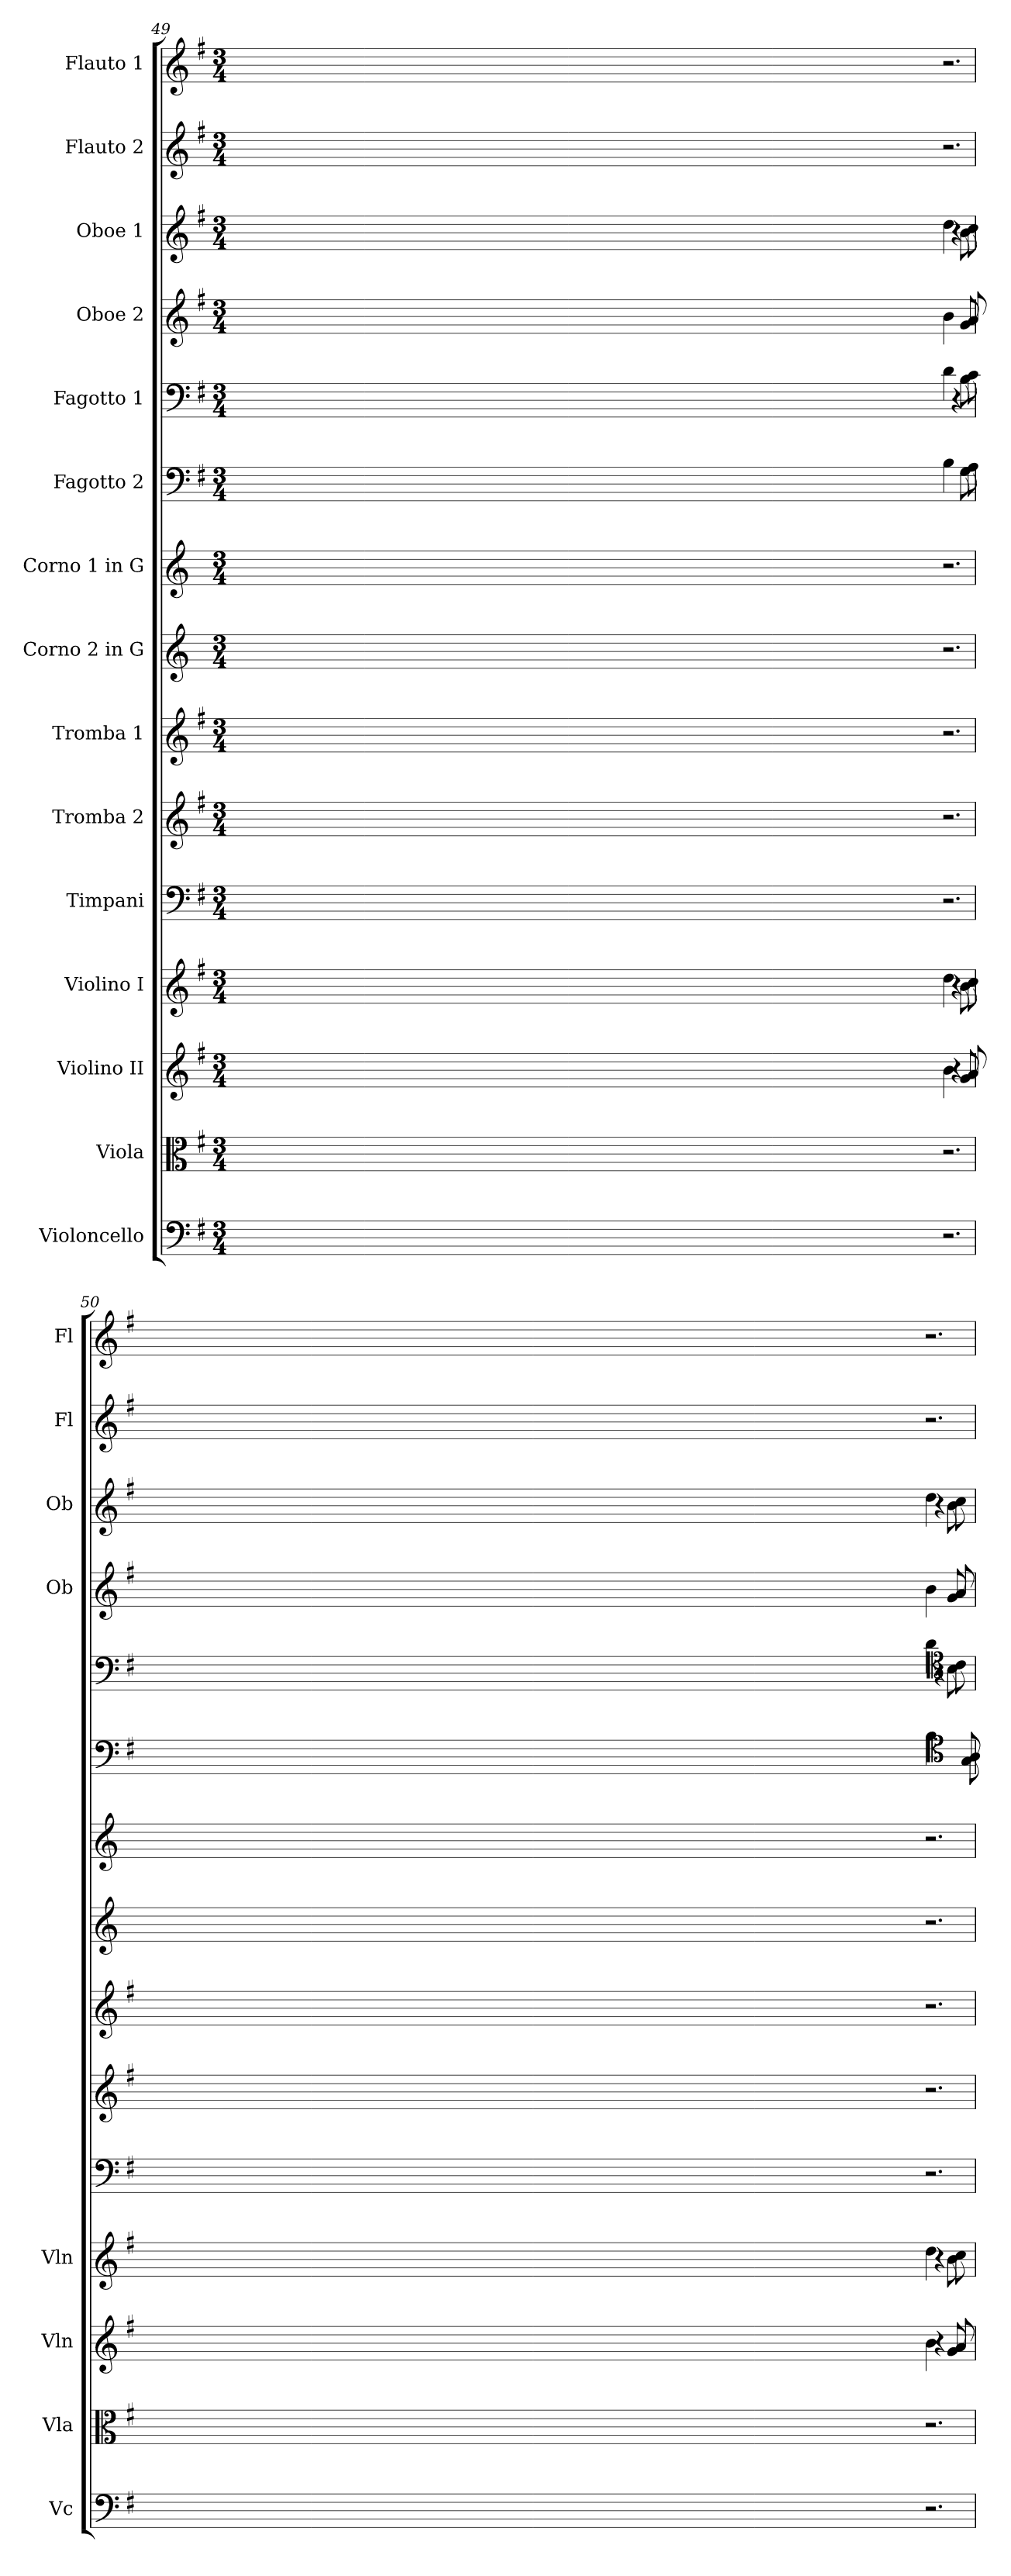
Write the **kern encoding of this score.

**kern	**kern	**kern	**kern	**kern	**kern	**kern	**kern	**kern	**kern	**kern	**kern	**kern	**kern	**kern
*part15	*part14	*part13	*part12	*part11	*part10	*part9	*part8	*part7	*part6	*part5	*part4	*part3	*part2	*part1
*staff15	*staff14	*staff13	*staff12	*staff11	*staff10	*staff9	*staff8	*staff7	*staff6	*staff5	*staff4	*staff3	*staff2	*staff1
*I"Violoncello	*I"Viola	*I"Violino II	*I"Violino I	*I"Timpani	*I"Tromba 2	*I"Tromba 1	*I"Corno 2 in G	*I"Corno 1 in G	*I"Fagotto 2	*I"Fagotto 1	*I"Oboe 2	*I"Oboe 1	*I"Flauto 2	*I"Flauto 1
*I'Vc	*I'Vla	*I'Vln	*I'Vln	*	*	*	*	*	*	*	*I'Ob	*I'Ob	*I'Fl	*I'Fl
*clefF4	*clefC3	*clefG2	*clefG2	*clefF4	*clefG2	*clefG2	*clefG2	*clefG2	*clefF4	*clefF4	*clefG2	*clefG2	*clefG2	*clefG2
*	*	*	*	*	*ITrd1c2	*ITrd1c2	*ITrd-4c-7	*ITrd-4c-7	*	*	*	*	*	*
*k[f#]	*k[f#]	*k[f#]	*k[f#]	*k[f#]	*k[b-]	*k[b-]	*k[f#]	*k[f#]	*k[f#]	*k[f#]	*k[f#]	*k[f#]	*k[f#]	*k[f#]
*G:	*G:	*G:	*G:	*G:	*F:	*F:	*G:	*G:	*G:	*G:	*G:	*G:	*G:	*G:
*M3/4	*M3/4	*M3/4	*M3/4	*M3/4	*M3/4	*M3/4	*M3/4	*M3/4	*M3/4	*M3/4	*M3/4	*M3/4	*M3/4	*M3/4
=49	=49	=49	=49	=49	=49	=49	=49	=49	=49	=49	=49	=49	=49	=49
1ryy	1ryy	1ryy	1ryy	1ryy	1ryy	1ryy	1ryy	1ryy	1ryy	1ryy	1ryy	1ryy	1ryy	1ryy
1ryy	1ryy	1ryy	1ryy	1ryy	1ryy	1ryy	1ryy	1ryy	1ryy	1ryy	1ryy	1ryy	1ryy	1ryy
1ryy	1ryy	1ryy	1ryy	1ryy	1ryy	1ryy	1ryy	1ryy	1ryy	1ryy	1ryy	1ryy	1ryy	1ryy
1ryy	1ryy	1ryy	1ryy	1ryy	1ryy	1ryy	1ryy	1ryy	1ryy	1ryy	1ryy	1ryy	1ryy	1ryy
1ryy	1ryy	1ryy	1ryy	1ryy	1ryy	1ryy	1ryy	1ryy	1ryy	1ryy	1ryy	1ryy	1ryy	1ryy
1ryy	1ryy	1ryy	1ryy	1ryy	1ryy	1ryy	1ryy	1ryy	1ryy	1ryy	1ryy	1ryy	1ryy	1ryy
1ryy	1ryy	1ryy	1ryy	1ryy	1ryy	1ryy	1ryy	1ryy	1ryy	1ryy	1ryy	1ryy	1ryy	1ryy
1ryy	1ryy	1ryy	1ryy	1ryy	1ryy	1ryy	1ryy	1ryy	1ryy	1ryy	1ryy	1ryy	1ryy	1ryy
1ryy	1ryy	1ryy	1ryy	1ryy	1ryy	1ryy	1ryy	1ryy	1ryy	1ryy	1ryy	1ryy	1ryy	1ryy
1ryy	1ryy	1ryy	1ryy	1ryy	1ryy	1ryy	1ryy	1ryy	1ryy	1ryy	1ryy	1ryy	1ryy	1ryy
1ryy	1ryy	1ryy	1ryy	1ryy	1ryy	1ryy	1ryy	1ryy	1ryy	1ryy	1ryy	1ryy	1ryy	1ryy
1ryy	1ryy	1ryy	1ryy	1ryy	1ryy	1ryy	1ryy	1ryy	1ryy	1ryy	1ryy	1ryy	1ryy	1ryy
1ryy	1ryy	1ryy	1ryy	1ryy	1ryy	1ryy	1ryy	1ryy	1ryy	1ryy	1ryy	1ryy	1ryy	1ryy
1ryy	1ryy	1ryy	1ryy	1ryy	1ryy	1ryy	1ryy	1ryy	1ryy	1ryy	1ryy	1ryy	1ryy	1ryy
1ryy	1ryy	1ryy	1ryy	1ryy	1ryy	1ryy	1ryy	1ryy	1ryy	1ryy	1ryy	1ryy	1ryy	1ryy
1ryy	1ryy	1ryy	1ryy	1ryy	1ryy	1ryy	1ryy	1ryy	1ryy	1ryy	1ryy	1ryy	1ryy	1ryy
1ryy	1ryy	1ryy	1ryy	1ryy	1ryy	1ryy	1ryy	1ryy	1ryy	1ryy	1ryy	1ryy	1ryy	1ryy
1ryy	1ryy	1ryy	1ryy	1ryy	1ryy	1ryy	1ryy	1ryy	1ryy	1ryy	1ryy	1ryy	1ryy	1ryy
1ryy	1ryy	1ryy	1ryy	1ryy	1ryy	1ryy	1ryy	1ryy	1ryy	1ryy	1ryy	1ryy	1ryy	1ryy
1ryy	1ryy	1ryy	1ryy	1ryy	1ryy	1ryy	1ryy	1ryy	1ryy	1ryy	1ryy	1ryy	1ryy	1ryy
1ryy	1ryy	1ryy	1ryy	1ryy	1ryy	1ryy	1ryy	1ryy	1ryy	1ryy	1ryy	1ryy	1ryy	1ryy
1ryy	1ryy	1ryy	1ryy	1ryy	1ryy	1ryy	1ryy	1ryy	1ryy	1ryy	1ryy	1ryy	1ryy	1ryy
1ryy	1ryy	1ryy	1ryy	1ryy	1ryy	1ryy	1ryy	1ryy	1ryy	1ryy	1ryy	1ryy	1ryy	1ryy
1ryy	1ryy	1ryy	1ryy	1ryy	1ryy	1ryy	1ryy	1ryy	1ryy	1ryy	1ryy	1ryy	1ryy	1ryy
1ryy	1ryy	1ryy	1ryy	1ryy	1ryy	1ryy	1ryy	1ryy	1ryy	1ryy	1ryy	1ryy	1ryy	1ryy
1ryy	1ryy	1ryy	1ryy	1ryy	1ryy	1ryy	1ryy	1ryy	1ryy	1ryy	1ryy	1ryy	1ryy	1ryy
1ryy	1ryy	1ryy	1ryy	1ryy	1ryy	1ryy	1ryy	1ryy	1ryy	1ryy	1ryy	1ryy	1ryy	1ryy
1ryy	1ryy	1ryy	1ryy	1ryy	1ryy	1ryy	1ryy	1ryy	1ryy	1ryy	1ryy	1ryy	1ryy	1ryy
1ryy	1ryy	1ryy	1ryy	1ryy	1ryy	1ryy	1ryy	1ryy	1ryy	1ryy	1ryy	1ryy	1ryy	1ryy
1ryy	1ryy	1ryy	1ryy	1ryy	1ryy	1ryy	1ryy	1ryy	1ryy	1ryy	1ryy	1ryy	1ryy	1ryy
1ryy	1ryy	1ryy	1ryy	1ryy	1ryy	1ryy	1ryy	1ryy	1ryy	1ryy	1ryy	1ryy	1ryy	1ryy
1ryy	1ryy	1ryy	1ryy	1ryy	1ryy	1ryy	1ryy	1ryy	1ryy	1ryy	1ryy	1ryy	1ryy	1ryy
1ryy	1ryy	1ryy	1ryy	1ryy	1ryy	1ryy	1ryy	1ryy	1ryy	1ryy	1ryy	1ryy	1ryy	1ryy
1ryy	1ryy	1ryy	1ryy	1ryy	1ryy	1ryy	1ryy	1ryy	1ryy	1ryy	1ryy	1ryy	1ryy	1ryy
1ryy	1ryy	1ryy	1ryy	1ryy	1ryy	1ryy	1ryy	1ryy	1ryy	1ryy	1ryy	1ryy	1ryy	1ryy
1ryy	1ryy	1ryy	1ryy	1ryy	1ryy	1ryy	1ryy	1ryy	1ryy	1ryy	1ryy	1ryy	1ryy	1ryy
2ryy	2ryy	2ryy	2ryy	2ryy	2ryy	2ryy	2ryy	2ryy	2ryy	2ryy	2ryy	2ryy	2ryy	2ryy
2.r	2.r	4b	4dd	2.r	2.r	2.r	2.r	2.r	4B	4d	4b	4dd	2.r	2.r
.	.	4r	4r	.	.	.	.	.	4ryy	4r	4ryy	4r	.	.
.	.	8g	8b	.	.	.	.	.	8G	8B	8g	8b	.	.
.	.	8a	8cc	.	.	.	.	.	8A	8c	8a	8cc	.	.
=50	=50	=50	=50	=50	=50	=50	=50	=50	=50	=50	=50	=50	=50	=50
1ryy	1ryy	1ryy	1ryy	1ryy	1ryy	1ryy	1ryy	1ryy	1ryy	1ryy	1ryy	1ryy	1ryy	1ryy
1ryy	1ryy	1ryy	1ryy	1ryy	1ryy	1ryy	1ryy	1ryy	1ryy	1ryy	1ryy	1ryy	1ryy	1ryy
1ryy	1ryy	1ryy	1ryy	1ryy	1ryy	1ryy	1ryy	1ryy	1ryy	1ryy	1ryy	1ryy	1ryy	1ryy
1ryy	1ryy	1ryy	1ryy	1ryy	1ryy	1ryy	1ryy	1ryy	1ryy	1ryy	1ryy	1ryy	1ryy	1ryy
1ryy	1ryy	1ryy	1ryy	1ryy	1ryy	1ryy	1ryy	1ryy	1ryy	1ryy	1ryy	1ryy	1ryy	1ryy
1ryy	1ryy	1ryy	1ryy	1ryy	1ryy	1ryy	1ryy	1ryy	1ryy	1ryy	1ryy	1ryy	1ryy	1ryy
1ryy	1ryy	1ryy	1ryy	1ryy	1ryy	1ryy	1ryy	1ryy	1ryy	1ryy	1ryy	1ryy	1ryy	1ryy
1ryy	1ryy	1ryy	1ryy	1ryy	1ryy	1ryy	1ryy	1ryy	1ryy	1ryy	1ryy	1ryy	1ryy	1ryy
1ryy	1ryy	1ryy	1ryy	1ryy	1ryy	1ryy	1ryy	1ryy	1ryy	1ryy	1ryy	1ryy	1ryy	1ryy
1ryy	1ryy	1ryy	1ryy	1ryy	1ryy	1ryy	1ryy	1ryy	1ryy	1ryy	1ryy	1ryy	1ryy	1ryy
1ryy	1ryy	1ryy	1ryy	1ryy	1ryy	1ryy	1ryy	1ryy	1ryy	1ryy	1ryy	1ryy	1ryy	1ryy
1ryy	1ryy	1ryy	1ryy	1ryy	1ryy	1ryy	1ryy	1ryy	1ryy	1ryy	1ryy	1ryy	1ryy	1ryy
1ryy	1ryy	1ryy	1ryy	1ryy	1ryy	1ryy	1ryy	1ryy	1ryy	1ryy	1ryy	1ryy	1ryy	1ryy
1ryy	1ryy	1ryy	1ryy	1ryy	1ryy	1ryy	1ryy	1ryy	1ryy	1ryy	1ryy	1ryy	1ryy	1ryy
1ryy	1ryy	1ryy	1ryy	1ryy	1ryy	1ryy	1ryy	1ryy	1ryy	1ryy	1ryy	1ryy	1ryy	1ryy
1ryy	1ryy	1ryy	1ryy	1ryy	1ryy	1ryy	1ryy	1ryy	1ryy	1ryy	1ryy	1ryy	1ryy	1ryy
1ryy	1ryy	1ryy	1ryy	1ryy	1ryy	1ryy	1ryy	1ryy	1ryy	1ryy	1ryy	1ryy	1ryy	1ryy
1ryy	1ryy	1ryy	1ryy	1ryy	1ryy	1ryy	1ryy	1ryy	1ryy	1ryy	1ryy	1ryy	1ryy	1ryy
1ryy	1ryy	1ryy	1ryy	1ryy	1ryy	1ryy	1ryy	1ryy	1ryy	1ryy	1ryy	1ryy	1ryy	1ryy
1ryy	1ryy	1ryy	1ryy	1ryy	1ryy	1ryy	1ryy	1ryy	1ryy	1ryy	1ryy	1ryy	1ryy	1ryy
1ryy	1ryy	1ryy	1ryy	1ryy	1ryy	1ryy	1ryy	1ryy	1ryy	1ryy	1ryy	1ryy	1ryy	1ryy
1ryy	1ryy	1ryy	1ryy	1ryy	1ryy	1ryy	1ryy	1ryy	1ryy	1ryy	1ryy	1ryy	1ryy	1ryy
1ryy	1ryy	1ryy	1ryy	1ryy	1ryy	1ryy	1ryy	1ryy	1ryy	1ryy	1ryy	1ryy	1ryy	1ryy
1ryy	1ryy	1ryy	1ryy	1ryy	1ryy	1ryy	1ryy	1ryy	1ryy	1ryy	1ryy	1ryy	1ryy	1ryy
1ryy	1ryy	1ryy	1ryy	1ryy	1ryy	1ryy	1ryy	1ryy	1ryy	1ryy	1ryy	1ryy	1ryy	1ryy
1ryy	1ryy	1ryy	1ryy	1ryy	1ryy	1ryy	1ryy	1ryy	1ryy	1ryy	1ryy	1ryy	1ryy	1ryy
1ryy	1ryy	1ryy	1ryy	1ryy	1ryy	1ryy	1ryy	1ryy	1ryy	1ryy	1ryy	1ryy	1ryy	1ryy
1ryy	1ryy	1ryy	1ryy	1ryy	1ryy	1ryy	1ryy	1ryy	1ryy	1ryy	1ryy	1ryy	1ryy	1ryy
1ryy	1ryy	1ryy	1ryy	1ryy	1ryy	1ryy	1ryy	1ryy	1ryy	1ryy	1ryy	1ryy	1ryy	1ryy
1ryy	1ryy	1ryy	1ryy	1ryy	1ryy	1ryy	1ryy	1ryy	1ryy	1ryy	1ryy	1ryy	1ryy	1ryy
1ryy	1ryy	1ryy	1ryy	1ryy	1ryy	1ryy	1ryy	1ryy	1ryy	1ryy	1ryy	1ryy	1ryy	1ryy
1ryy	1ryy	1ryy	1ryy	1ryy	1ryy	1ryy	1ryy	1ryy	1ryy	1ryy	1ryy	1ryy	1ryy	1ryy
1ryy	1ryy	1ryy	1ryy	1ryy	1ryy	1ryy	1ryy	1ryy	1ryy	1ryy	1ryy	1ryy	1ryy	1ryy
1ryy	1ryy	1ryy	1ryy	1ryy	1ryy	1ryy	1ryy	1ryy	1ryy	1ryy	1ryy	1ryy	1ryy	1ryy
1ryy	1ryy	1ryy	1ryy	1ryy	1ryy	1ryy	1ryy	1ryy	1ryy	1ryy	1ryy	1ryy	1ryy	1ryy
1ryy	1ryy	1ryy	1ryy	1ryy	1ryy	1ryy	1ryy	1ryy	1ryy	1ryy	1ryy	1ryy	1ryy	1ryy
1ryy	1ryy	1ryy	1ryy	1ryy	1ryy	1ryy	1ryy	1ryy	1ryy	1ryy	1ryy	1ryy	1ryy	1ryy
4ryy	4ryy	4ryy	4ryy	4ryy	4ryy	4ryy	4ryy	4ryy	4ryy	4ryy	4ryy	4ryy	4ryy	4ryy
2.r	2.r	4b	4dd	2.r	2.r	2.r	2.r	2.r	4B	4d	4b	4dd	2.r	2.r
.	.	4r	4r	.	.	.	.	.	4ryy	4r	4ryy	4r	.	.
*	*	*	*	*	*	*	*	*	*clefC4	*clefC4	*	*	*	*
.	.	8g	8b	.	.	.	.	.	4ryy	8B	8g	8b	.	.
.	.	8a	8cc	.	.	.	.	.	.	8c	8a	8cc	.	.
4ryy	4ryy	4ryy	4ryy	4ryy	4ryy	4ryy	4ryy	4ryy	8G	4ryy	4ryy	4ryy	4ryy	4ryy
.	.	.	.	.	.	.	.	.	8A	.	.	.	.	.
=	=	=	=	=	=	=	=	=	=	=	=	=	=	=
*-	*-	*-	*-	*-	*-	*-	*-	*-	*-	*-	*-	*-	*-	*-
